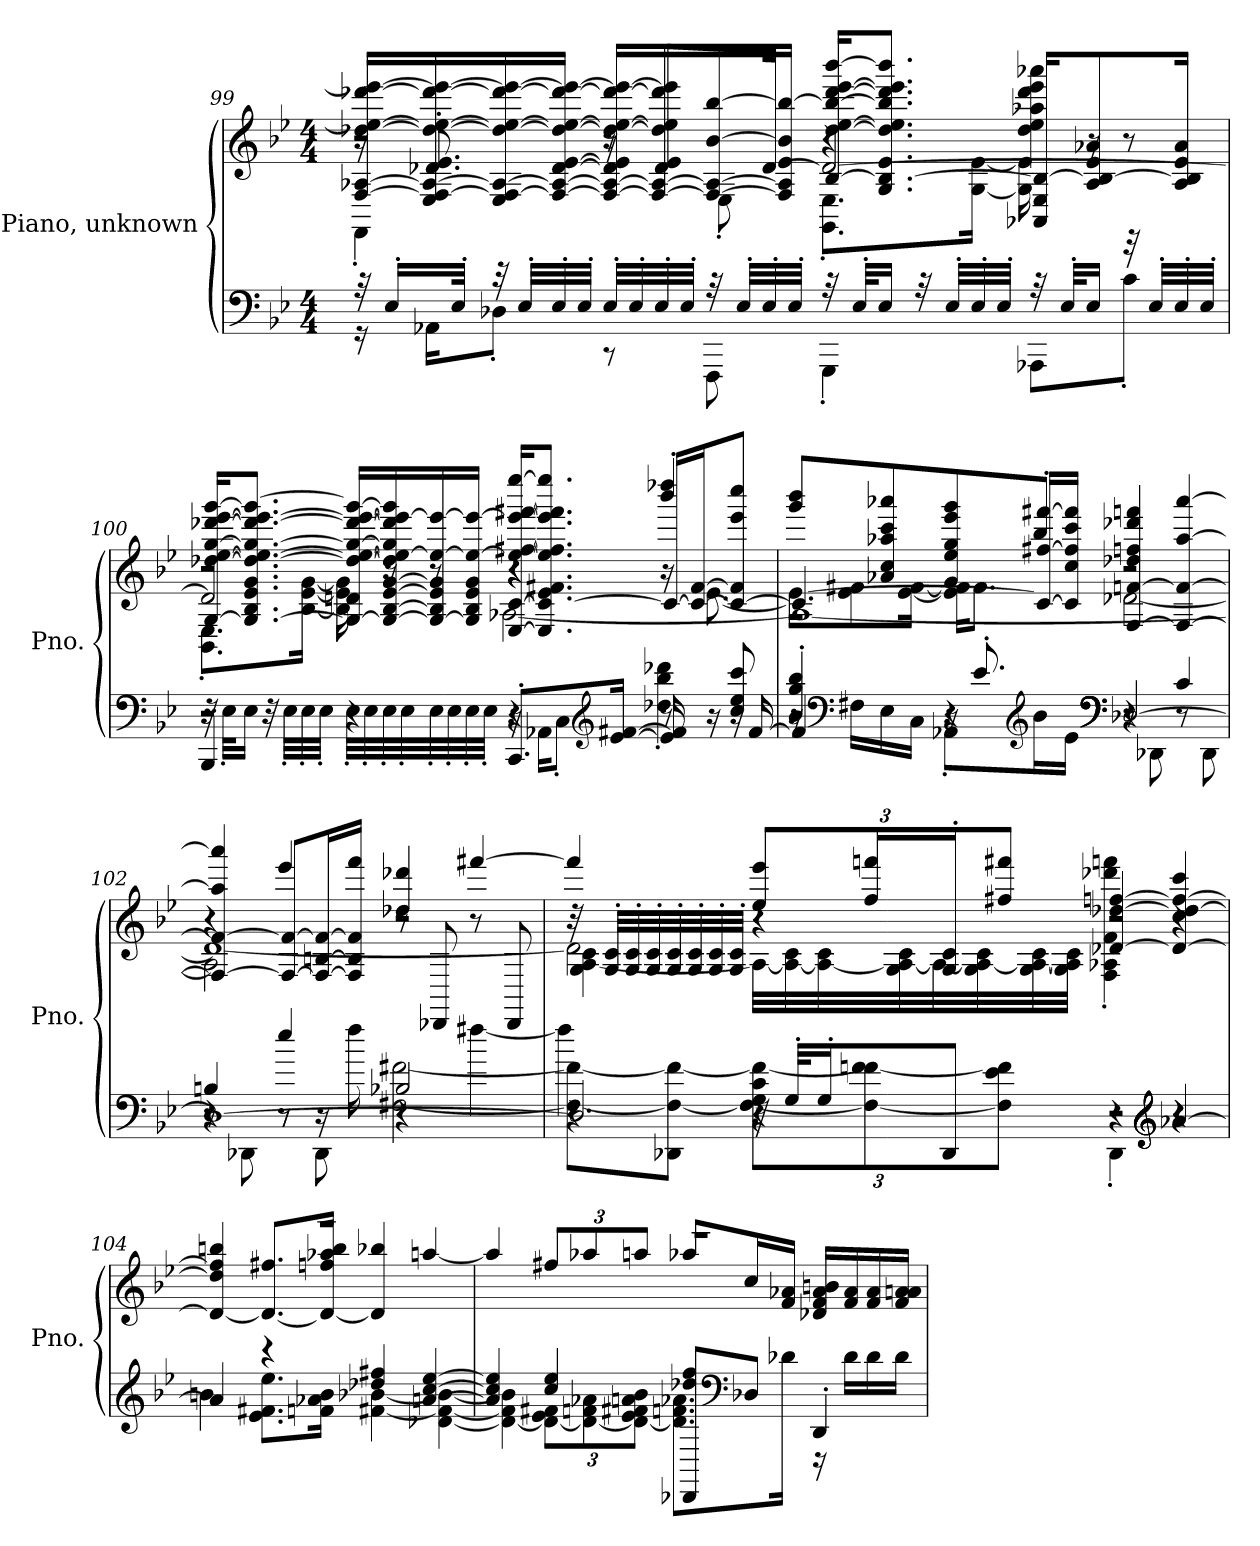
**kern	**kern
*part1	*part1
*staff2	*staff1
*I"Piano, unknown	*
*I'Pno.	*
!!LO:PB:g=z
*clefF4	*clefG2
*k[b-e-]	*k[b-e-]
*M4/4	*M4/4
=99	=99
*^	*^
*	*	*	*^
*	*	*	*	*^
32r	16r	16r	2r	[16F/ [16A-X/ [16dd-X/ 16ee-/_ [16ddd-X/ 16eee-/_LL	4FF'\
16E-'/LL	.	.	.	.	.
.	16AA-X\KL	8.d-X/' 8.e-/'	.	16E-/ 16F/_ 16A-/_ 16dd-/_ 16ee-/_ 16ddd-/_ 16eee-/_	.
32E-'/JJk	.	.	.	.	.
32r	8D-X'\J	.	.	16E-/ 16F/_ 16A-/_ 16dd-/_ 16ee-/_ 16ddd-/_ 16eee-/_	.
32E-'/LLL	.	.	.	.	.
32E-'/	.	.	.	16F/_ 16A-/_ [16d-/ [16e-/ 16dd-/_ 16ee-/_ 16ddd-/_ 16eee-/_JJ	.
32E-'/JJJ	.	.	.	.	.
32E-'/LLL	8r	16r	.	16F/_ 16A-/_ 16d-/] 16e-/] 16dd-/_ 16ee-/_ 16ddd-/_ 16eee-/_LL	8r
32E-'/	.	.	.	.	.
32E-'/	.	8d-/ 8e-/L	.	16F/_ 16A-/_ 16dd-/] 16ee-/] 16ddd-/] 16eee-/]	.
32E-'/JJJ	.	.	.	.	.
32r	8FFF\	.	.	16F/_ 16A-/_ [16b-/ [16bb-/	8E-'\
32E-'/LLL	.	.	.	.	.
32E-'/	.	[16d-/Jk	.	16F/] 16A-/] 16e-/ 16b-/] 16bb-/_JJ	.
32E-'/JJJ	.	.	.	.	.
32r	4GGG'\	2d-/_	4r	[16B-/ [16dd-/ [16ee-/ 16bb-/_ [16ddd-/ [16eee-/ [16bbb-/KL	8.GG\' 8.E-\'L
32E-'/KLL	.	.	.	.	.
16E-/JJ	.	.	.	8.G/ 8.B-/_ 8.e-/ 8.dd-/] 8.ee-/] 8.bb-/] 8.ddd-/] 8.eee-/] 8.bbb-/]J	.
32r	.	.	.	.	.
32E-'/LLL	.	.	.	.	.
32E-'/	.	.	.	.	[16G\ [16e-\Jk
32E-'/JJJ	.	.	.	.	.
32r	8AAA-X\L	.	4dd-\ 4ee-\ 4aa-X\ 4ddd-\ 4eee-\ 4aaa-X\	16AA-X/ 16E-/ 16B-/_KL	16G\] 16e-\]
32E-'/KLL	.	.	.	.	.
16E-/JJ	.	.	.	8A-/ 8B-/_ 8e-/ 8a-X/	16r
32r	8c'\J	.	.	.	8r
32E-'/LLL	.	.	.	.	.
32E-'/	.	.	.	16A-/ 16B-/] 16e-/ 16a-/Jk	.
32E-'/JJJ	.	.	.	.	.
!!LO:LB:g=z	!!	!!	!!
=100	=100	=100	=100	=100	=100
*	*^	*	*	*	*
4BBB-'/	32r	2r	2d-/]	2r	[16G/ [16dd-X/ [16ee-/ [16gg/ [16ddd-X/ [16eee-/ [16ggg/KL	8.BB-\' 8.E-\'L
.	32E-'\KLL	.	.	.	.	.
.	16E-\JJ	.	.	.	8.G/_ 8.B-/ 8.e-/ 8.g/ 8.dd-/_ 8.ee-/_ 8.gg/_ 8.ddd-/_ 8.eee-/_ 8.ggg/_J	.
.	32r	.	.	.	.	.
.	32E-'\LLL	.	.	.	.	.
.	32E-'\	.	.	.	.	[16B-\ [16e-\ [16g\Jk
.	32E-'\JJJ	.	.	.	.	.
4r	32E-'\LLL	.	.	.	16G/_ 16dn/ 16dd-/_ 16ee-/_ 16gg/_ 16ddd-/_ 16eee-/_ 16ggg/_LL	16B-\] 16e-\] 16g\]
.	32E-'\	.	.	.	.	.
.	32E-'\	.	.	.	16G/_ [16B-/ [16e-/ [16g/ 16dd-/] 16ee-/_ 16gg/] 16ddd-/] 16eee-/_ 16ggg/]	16r
.	32E-'\	.	.	.	.	.
.	32E-'\	.	.	.	16G/_ 16B-/] 16e-/] 16g/] 16ee-/_ 16eee-/_	8r
.	32E-'\	.	.	.	.	.
.	32E-'\	.	.	.	16G/] 16B-/ 16e-/ 16g/ 16ee-/_ 16eee-/_JJ	.
.	32E-'\JJJ	.	.	.	.	.
8.CC'/L	16r	4r	4r	4r	[16E-/ [16c/ 16ee-/_ [16ff#X/ 16eee-/_ [16fff#X/ [16eeee-/KL	[2A-X\
.	16AA-X\KL	.	.	.	8.E-/] 8.c/_ 8.e-/ 8.f#X/ 8.ee-/] 8.ff#/] 8.eee-/] 8.fff#/] 8.eeee-/]J	.
.	8C'\J	.	.	.	.	.
*clefG2	*	*	*	*	*	*
[16e-/ [16f#X/Jk	.	.	.	.	.	.
16e-/] 16f#/]	4dd-X\' 4bb-\' 4ddd-X\'	8r	4bbb-/' 4dddd-X/'	16r	16c/LL_	.
16r	.	.	.	[8.e-\	16c/_ [16f#/J	.
8cc/ 8ee-/ 8ccc/	.	16r	.	.	8c/_ 8f#/] 8eee-/ 8cccc/J	.
.	.	[16f#/	.	.	.	.
!!LO:LB:g=z	!!	!!	!!
=101	=101	=101	=101	=101	=101	=101
4b-/' 4gg/' 4bb-/'	16r	4f#/]	8ggg/ 8bbb-/L	16e-\KL]	4.c/_	1A-_
*clefF4	*	*	*	*	*	*
.	16F#X\LL	.	.	8e-\ 8f#X\	.	.
.	16E-\	.	8a-X/ 8cc/ 8aa-X/ 8ccc/ 8aaa-X/	.	.	.
.	16C\JJ	.	.	[16e-\ [16f#\Jk	.	.
16r	8AA-X'\L	4r	8g/ 8ee-/ 8gg/ 8eee-/ 8ggg/	16e-\] 16f#\]KL	.	.
8.e-'/	.	.	.	8.f#\J	.	.
*clefG2	*	*	*	*	*	*
.	16b-\L	.	8bb-'/J	.	16c/_ [16ff#X/ [16fff#X/LL	.
.	16e-\JJ	.	.	.	16c/] 16cc/ 16ff#/] 16ccc/ 16fff#/]JJ	.
*clefF4	*	*	*	*	*	*
4r	8r	[2D-X/	2r	[2d-X\	[4F/ [4fn/ 4dd-X/ 4ffn/ 4ddd-X/ 4fffn/	.
.	8DD-X\	.	.	.	.	.
4c/	8r	.	.	.	4F/_ 4f/_ [4aa-/ [4aaa-/	.
.	8DD-\	.	.	.	.	.
=102	=102	=102	=102	=102	=102	=102
*	*	*^	*	*	*	*
4Bn/	8r	1D-_	4r	4r	1d-_	4F/_ 4f/_ 4aa-/] 4aaa-/]	2A-\]
.	8DD-X\	.	.	.	.	.	.
4ee-/	8r	.	8r	4eee-/	.	8F/_ 8f/_L	.
.	16r	.	8DD-\	.	.	16F/_ [16Bn/ 16f/_L	.
.	16ff\	.	.	.	.	16F/] 16B/] 16f/] 16fff/JJ	.
2B-X/	[2F#X\ [2f#X\	.	4r	4dd-X/ 4ddd-X/	.	8r	2r
.	.	.	.	.	.	8DD-X/	.
.	.	.	[4ff#X\	[4fff#X/	.	8r	.
.	.	.	.	.	.	8DD-/	.
!!LO:LB:g=z	!!	!!	!!
=103	=103	=103	=103	=103	=103	=103	=103
4r	8F#\_ 8f#\_L	2.D-/]	4ff#\]	4fff#/]	2d-\]	32r	4G\ [4A\ 4c\
.	.	.	.	.	.	32G/' 32c/'LLL	.
.	.	.	.	.	.	32G/' 32c/'	.
.	.	.	.	.	.	32G/' 32c/'	.
.	8DD-X\ 8F#\_ 8f#\_J	.	.	.	.	32G/' 32c/'	.
.	.	.	.	.	.	32G/' 32c/'	.
.	.	.	.	.	.	32G/' 32c/'	.
.	.	.	.	.	.	32G/' 32c/'JJJ	.
*	*Xbrackettup	*	*	*	*	*Xbrackettup	*
32r	12F#\_ 12G\ 12c\ 12f#\_L	.	4r	4r	.	12ee-/ 12eee-/L	32A\LLL_
32G'/KLL	.	.	.	.	.	.	32A\_ 32c\
16G'/J	.	.	.	.	.	.	32A\_ 32c\
.	12F#\_ 12fn\ 12f#\_	.	.	.	.	24ff/ 24fffn/L	.
.	.	.	.	.	.	.	32G\ 32A\_ 32c\
8DD-/J	.	.	.	.	.	24G/' 24c/'J	32A\_
.	.	.	.	.	.	.	32G\ 32A\_ 32c\
.	12F#\] 12e-\ 12f#\]J	.	.	.	.	12ff#X/ 12fff#X/J	.
.	.	.	.	.	.	.	32G\ 32A\_ 32c\
.	.	.	.	.	.	.	32G\ 32A\] 32c\JJJ
4r	4DD-'\	.	2r	2r	2r	[4d-X/ [4dd-X/ [4ffn/	4F\' 4A-X\' 4f\' 4ddd-X\' 4fffn\'
*clefG2	*	*	*	*	*	*	*
[4a-X/	4r	4r	.	.	.	4d-/_ 4cc/ 4dd-/_ 4ff/_ 4ccc/	4r
*	*v	*v	*v	*	*	*	*
*	*	*	*v	*v	*v
!!LO:LB:g=z
=104	=104	=104	=104
4a-/]	4bn\	1r	4d-/_ 4dd-/] 4ff/] 4bbn/
4r	8.e-\ 8.f#X\ 8.ee-\L	.	8.d-/_ 8.ff#X/L
.	16fn\ 16a-X\ 16b\Jk	.	16d-/_ 16ffn/ 16aa-X/ 16bb/Jk
4dd-X/ 4ff#X/	[4f#X\ [4b-X\	.	4d-/] 4bb-X/
[4an/ [4cc/ [4ee-/	[4d-X\ 4f#\_ 4b-\_	.	[4aan/
=105	=105	=105	=105
4a/] 4cc/] 4ee-/]	4d-\_ 4f#\] 4b-\]	1r	4aa/]
4cc/ 4ee-/	12d-\_ 12e-\ 12f#X\L	.	12ff#X/L
.	12d-\_ 12fn\ 12a-X\	.	12aa-X/
.	12d-\_ 12e-\ 12f#X\ 12an\ 12b-\J	.	12aan/J
8DD-X/ 8dd-X/ 8ff/L	8.d-\] 8.fn\ 8.a-X\L	.	8aa-X/L
*clefF4	*	*	*
8D-X/J	.	.	16cc/L
.	16d-X\Jk	.	16f/ 16a-X/JJ
4DD-'/	16r	.	16d-X/ 16f/ 16a-/ 16bn/LL
.	16d-\LL	.	16f/ 16a-/
.	16d-\	.	16f/ 16a-/
.	16d-\JJ	.	16f/ 16a-/ 16an/JJ
*v	*v	*	*
*	*v	*v
=	=
*-	*-
